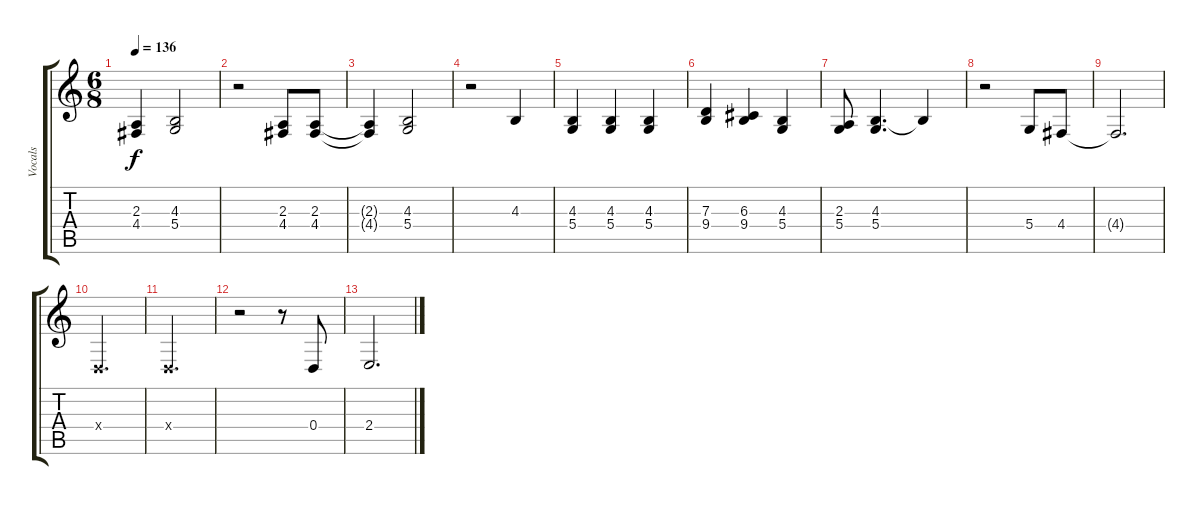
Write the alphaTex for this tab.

\track ("Vocals" "Vocals") {instrument oboe}
\staff {score tabs}
\tuning (E4 B3 G3 D3 A2 E2) {hide}
\ts (6 8)
\tempo 136
\clef g2
\ks c
(2.3{t} 4.4{t}).4{dy f} (4.3 5.4).2 |
r.2 (2.3 4.4).8 (2.3 4.4).8 |
(2.3{t} 4.4{t}).4 (4.3 5.4).2 |
r.2 4.3.4 |
(4.3 5.4).4 (4.3 5.4).4 (4.3 5.4).4 |
(7.3 9.4).4 (6.3 9.4).4 (4.3 5.4).4 |
(2.3 5.4).8 (4.3 5.4).4{d} 4.3{t}.4 |
r.2 5.4.8 4.4.8 |
4.4{t}.2{d} |
0.4{x}.2{d} |
0.4{x}.2{d} |
r.2 r.8 0.4.8 |
2.4.2{d}
